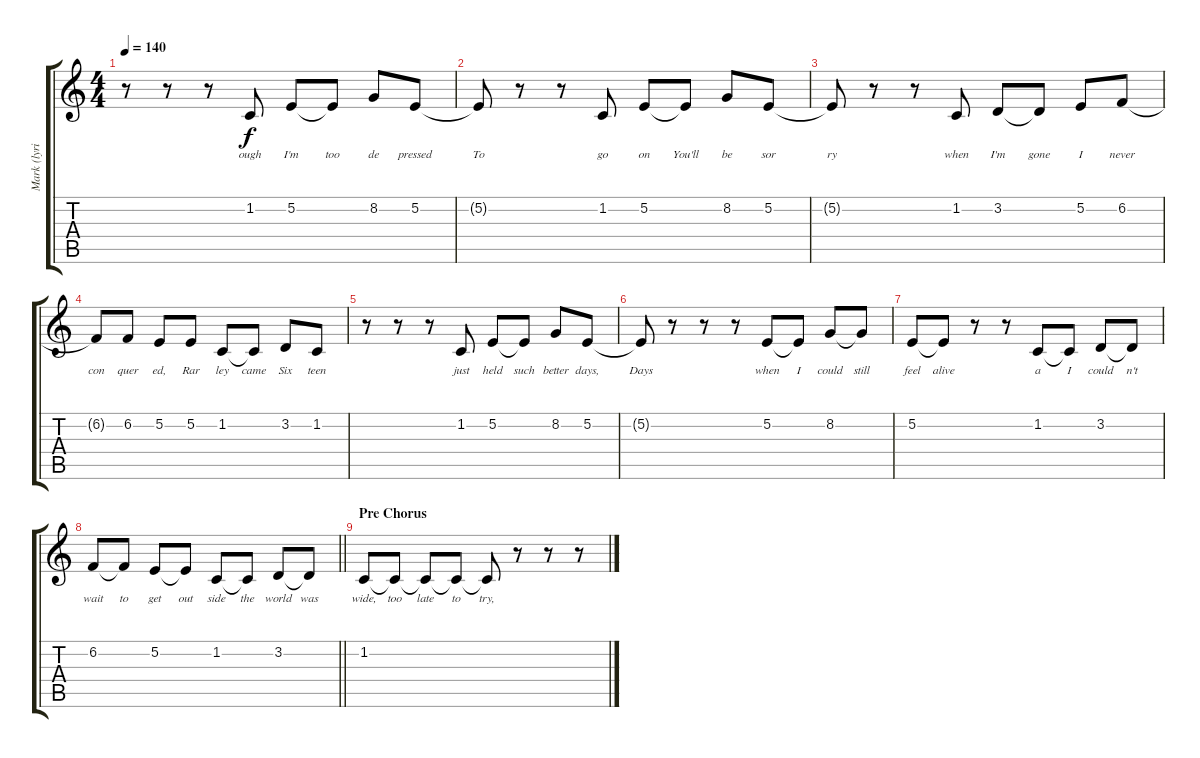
\track ("Mark (lyrics)" "Mark (lyri") {instrument oboe}
\staff {score tabs}
\tuning (E4 B3 G3 D3 A2 E2) {hide}
\ts (4 4)
\tempo 140
\clef g2
\ks c
r.8{dy f} r.8 r.8 1.2.8{lyrics (0 "ough") lyrics (1 "") lyrics (2 "") lyrics (3 "") lyrics (4 "")} 5.2.8{lyrics (0 "I'm") lyrics (1 "") lyrics (2 "") lyrics (3 "") lyrics (4 "")} 5.2{t}.8{lyrics (0 "too") lyrics (1 "") lyrics (2 "") lyrics (3 "") lyrics (4 "")} 8.2.8{lyrics (0 "de") lyrics (1 "") lyrics (2 "") lyrics (3 "") lyrics (4 "")} 5.2.8{lyrics (0 "pressed") lyrics (1 "") lyrics (2 "") lyrics (3 "") lyrics (4 "")} |
5.2{t}.8{lyrics (0 "To") lyrics (1 "") lyrics (2 "") lyrics (3 "") lyrics (4 "")} r.8 r.8 1.2.8{lyrics (0 "go") lyrics (1 "") lyrics (2 "") lyrics (3 "") lyrics (4 "")} 5.2.8{lyrics (0 "on") lyrics (1 "") lyrics (2 "") lyrics (3 "") lyrics (4 "")} 5.2{t}.8{lyrics (0 "You'll") lyrics (1 "") lyrics (2 "") lyrics (3 "") lyrics (4 "")} 8.2.8{lyrics (0 "be") lyrics (1 "") lyrics (2 "") lyrics (3 "") lyrics (4 "")} 5.2.8{lyrics (0 "sor") lyrics (1 "") lyrics (2 "") lyrics (3 "") lyrics (4 "")} |
5.2{t}.8{lyrics (0 "ry") lyrics (1 "") lyrics (2 "") lyrics (3 "") lyrics (4 "")} r.8 r.8 1.2.8{lyrics (0 "when") lyrics (1 "") lyrics (2 "") lyrics (3 "") lyrics (4 "")} 3.2.8{lyrics (0 "I'm") lyrics (1 "") lyrics (2 "") lyrics (3 "") lyrics (4 "")} 3.2{t}.8{lyrics (0 "gone") lyrics (1 "") lyrics (2 "") lyrics (3 "") lyrics (4 "")} 5.2.8{lyrics (0 "I") lyrics (1 "") lyrics (2 "") lyrics (3 "") lyrics (4 "")} 6.2.8{lyrics (0 "never") lyrics (1 "") lyrics (2 "") lyrics (3 "") lyrics (4 "")} |
6.2{t}.8{lyrics (0 "con") lyrics (1 "") lyrics (2 "") lyrics (3 "") lyrics (4 "")} 6.2.8{lyrics (0 "quer") lyrics (1 "") lyrics (2 "") lyrics (3 "") lyrics (4 "")} 5.2.8{lyrics (0 "ed,") lyrics (1 "") lyrics (2 "") lyrics (3 "") lyrics (4 "")} 5.2.8{lyrics (0 "Rar") lyrics (1 "") lyrics (2 "") lyrics (3 "") lyrics (4 "")} 1.2.8{lyrics (0 "ley") lyrics (1 "") lyrics (2 "") lyrics (3 "") lyrics (4 "")} 1.2{t}.8{lyrics (0 "came") lyrics (1 "") lyrics (2 "") lyrics (3 "") lyrics (4 "")} 3.2.8{lyrics (0 "Six") lyrics (1 "") lyrics (2 "") lyrics (3 "") lyrics (4 "")} 1.2.8{lyrics (0 "teen") lyrics (1 "") lyrics (2 "") lyrics (3 "") lyrics (4 "")} |
r.8 r.8 r.8 1.2.8{lyrics (0 "just") lyrics (1 "") lyrics (2 "") lyrics (3 "") lyrics (4 "")} 5.2.8{lyrics (0 "held") lyrics (1 "") lyrics (2 "") lyrics (3 "") lyrics (4 "")} 5.2{t}.8{lyrics (0 "such") lyrics (1 "") lyrics (2 "") lyrics (3 "") lyrics (4 "")} 8.2.8{lyrics (0 "better") lyrics (1 "") lyrics (2 "") lyrics (3 "") lyrics (4 "")} 5.2.8{lyrics (0 "days,") lyrics (1 "") lyrics (2 "") lyrics (3 "") lyrics (4 "")} |
5.2{t}.8{lyrics (0 "Days") lyrics (1 "") lyrics (2 "") lyrics (3 "") lyrics (4 "")} r.8 r.8 r.8 5.2.8{lyrics (0 "when") lyrics (1 "") lyrics (2 "") lyrics (3 "") lyrics (4 "")} 5.2{t}.8{lyrics (0 "I") lyrics (1 "") lyrics (2 "") lyrics (3 "") lyrics (4 "")} 8.2.8{lyrics (0 "could") lyrics (1 "") lyrics (2 "") lyrics (3 "") lyrics (4 "")} 8.2{t}.8{lyrics (0 "still") lyrics (1 "") lyrics (2 "") lyrics (3 "") lyrics (4 "")} |
5.2.8{lyrics (0 "feel") lyrics (1 "") lyrics (2 "") lyrics (3 "") lyrics (4 "")} 5.2{t}.8{lyrics (0 "alive") lyrics (1 "") lyrics (2 "") lyrics (3 "") lyrics (4 "")} r.8 r.8 1.2.8{lyrics (0 "a") lyrics (1 "") lyrics (2 "") lyrics (3 "") lyrics (4 "")} 1.2{t}.8{lyrics (0 "I") lyrics (1 "") lyrics (2 "") lyrics (3 "") lyrics (4 "")} 3.2.8{lyrics (0 "could") lyrics (1 "") lyrics (2 "") lyrics (3 "") lyrics (4 "")} 3.2{t}.8{lyrics (0 "n't") lyrics (1 "") lyrics (2 "") lyrics (3 "") lyrics (4 "")} |
\barLineRight lightlight
6.2.8{lyrics (0 "wait") lyrics (1 "") lyrics (2 "") lyrics (3 "") lyrics (4 "")} 6.2{t}.8{lyrics (0 "to") lyrics (1 "") lyrics (2 "") lyrics (3 "") lyrics (4 "")} 5.2.8{lyrics (0 "get") lyrics (1 "") lyrics (2 "") lyrics (3 "") lyrics (4 "")} 5.2{t}.8{lyrics (0 "out") lyrics (1 "") lyrics (2 "") lyrics (3 "") lyrics (4 "")} 1.2.8{lyrics (0 "side") lyrics (1 "") lyrics (2 "") lyrics (3 "") lyrics (4 "")} 1.2{t}.8{lyrics (0 "the") lyrics (1 "") lyrics (2 "") lyrics (3 "") lyrics (4 "")} 3.2.8{lyrics (0 "world") lyrics (1 "") lyrics (2 "") lyrics (3 "") lyrics (4 "")} 3.2{t}.8{lyrics (0 "was") lyrics (1 "") lyrics (2 "") lyrics (3 "") lyrics (4 "")} |
\section ("" "Pre Chorus")
1.2.8{lyrics (0 "wide,") lyrics (1 "") lyrics (2 "") lyrics (3 "") lyrics (4 "")} 1.2{t}.8{lyrics (0 "too") lyrics (1 "") lyrics (2 "") lyrics (3 "") lyrics (4 "")} 1.2{t}.8{lyrics (0 "late") lyrics (1 "") lyrics (2 "") lyrics (3 "") lyrics (4 "")} 1.2{t}.8{lyrics (0 "to") lyrics (1 "") lyrics (2 "") lyrics (3 "") lyrics (4 "")} 1.2{t}.8{lyrics (0 "try,") lyrics (1 "") lyrics (2 "") lyrics (3 "") lyrics (4 "")} r.8 r.8 r.8
